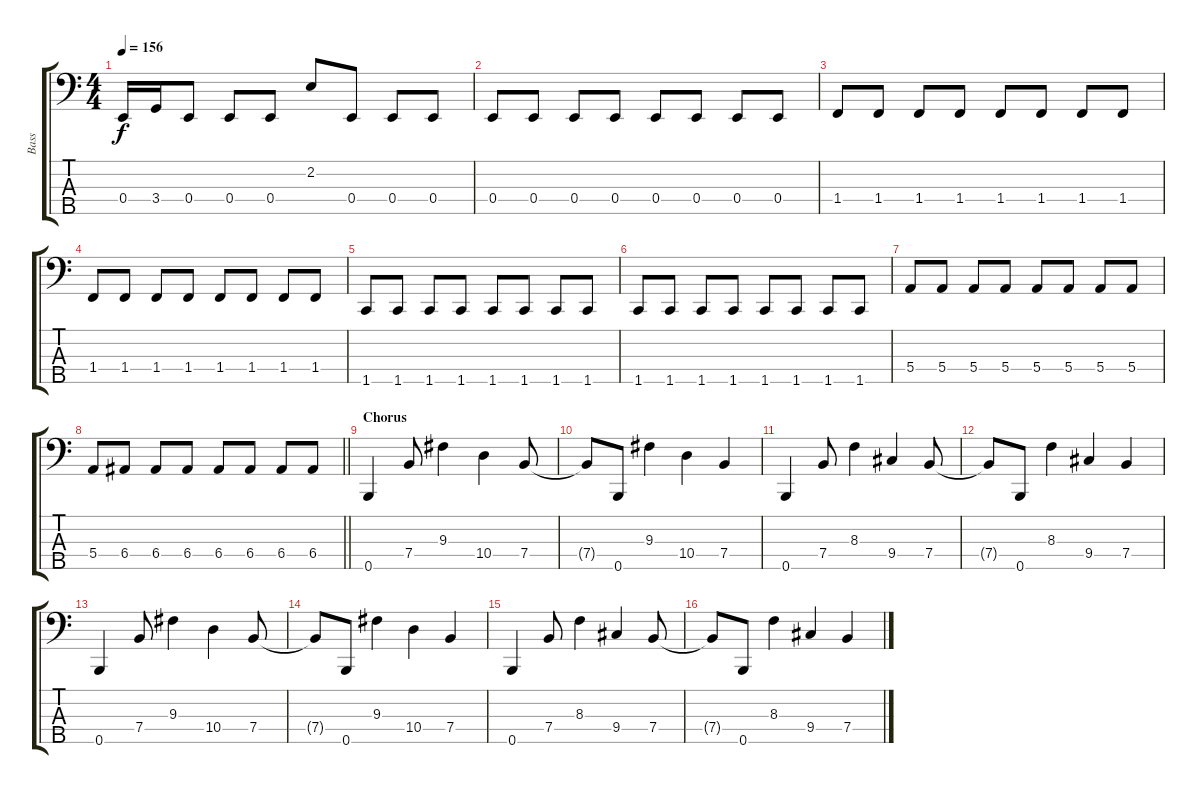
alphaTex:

\track ("Bass" "Bass") {instrument electricbassfinger}
\staff {score tabs}
\tuning (G2 D2 A1 E1 B0) {hide}
\ts (4 4)
\tempo 156
\clef f4
\ks c
0.4.16{dy f} 3.4.16 0.4.8 0.4.8 0.4.8 2.2.8 0.4.8 0.4.8 0.4.8 |
0.4.8 0.4.8 0.4.8 0.4.8 0.4.8 0.4.8 0.4.8 0.4.8 |
1.4.8 1.4.8 1.4.8 1.4.8 1.4.8 1.4.8 1.4.8 1.4.8 |
1.4.8 1.4.8 1.4.8 1.4.8 1.4.8 1.4.8 1.4.8 1.4.8 |
1.5.8 1.5.8 1.5.8 1.5.8 1.5.8 1.5.8 1.5.8 1.5.8 |
1.5.8 1.5.8 1.5.8 1.5.8 1.5.8 1.5.8 1.5.8 1.5.8 |
5.4.8 5.4.8 5.4.8 5.4.8 5.4.8 5.4.8 5.4.8 5.4.8 |
\barLineRight lightlight
5.4.8 6.4.8 6.4.8 6.4.8 6.4.8 6.4.8 6.4.8 6.4.8 |
\section ("" "Chorus")
0.5.4 7.4.8 9.3.4 10.4.4 7.4.8 |
7.4{t}.8 0.5.8 9.3.4 10.4.4 7.4.4 |
0.5.4 7.4.8 8.3.4 9.4.4 7.4.8 |
7.4{t}.8 0.5.8 8.3.4 9.4.4 7.4.4 |
0.5.4 7.4.8 9.3.4 10.4.4 7.4.8 |
7.4{t}.8 0.5.8 9.3.4 10.4.4 7.4.4 |
0.5.4 7.4.8 8.3.4 9.4.4 7.4.8 |
7.4{t}.8 0.5.8 8.3.4 9.4.4 7.4.4
